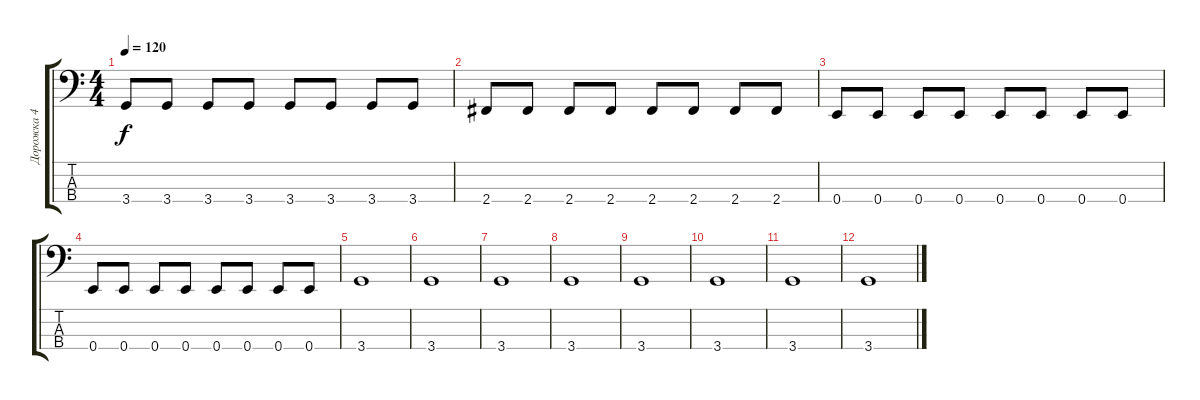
\track ("Дорожка 4" "Дорожка 4") {instrument electricbassfinger}
\staff {score tabs}
\tuning (G2 D2 A1 E1) {hide}
\ts (4 4)
\tempo 120
\clef f4
\ks c
3.4.8{dy f} 3.4.8 3.4.8 3.4.8 3.4.8 3.4.8 3.4.8 3.4.8 |
2.4.8 2.4.8 2.4.8 2.4.8 2.4.8 2.4.8 2.4.8 2.4.8 |
0.4.8 0.4.8 0.4.8 0.4.8 0.4.8 0.4.8 0.4.8 0.4.8 |
0.4.8 0.4.8 0.4.8 0.4.8 0.4.8 0.4.8 0.4.8 0.4.8 |
3.4.1 |
3.4.1 |
3.4.1 |
3.4.1 |
3.4.1 |
3.4.1 |
3.4.1 |
3.4.1
